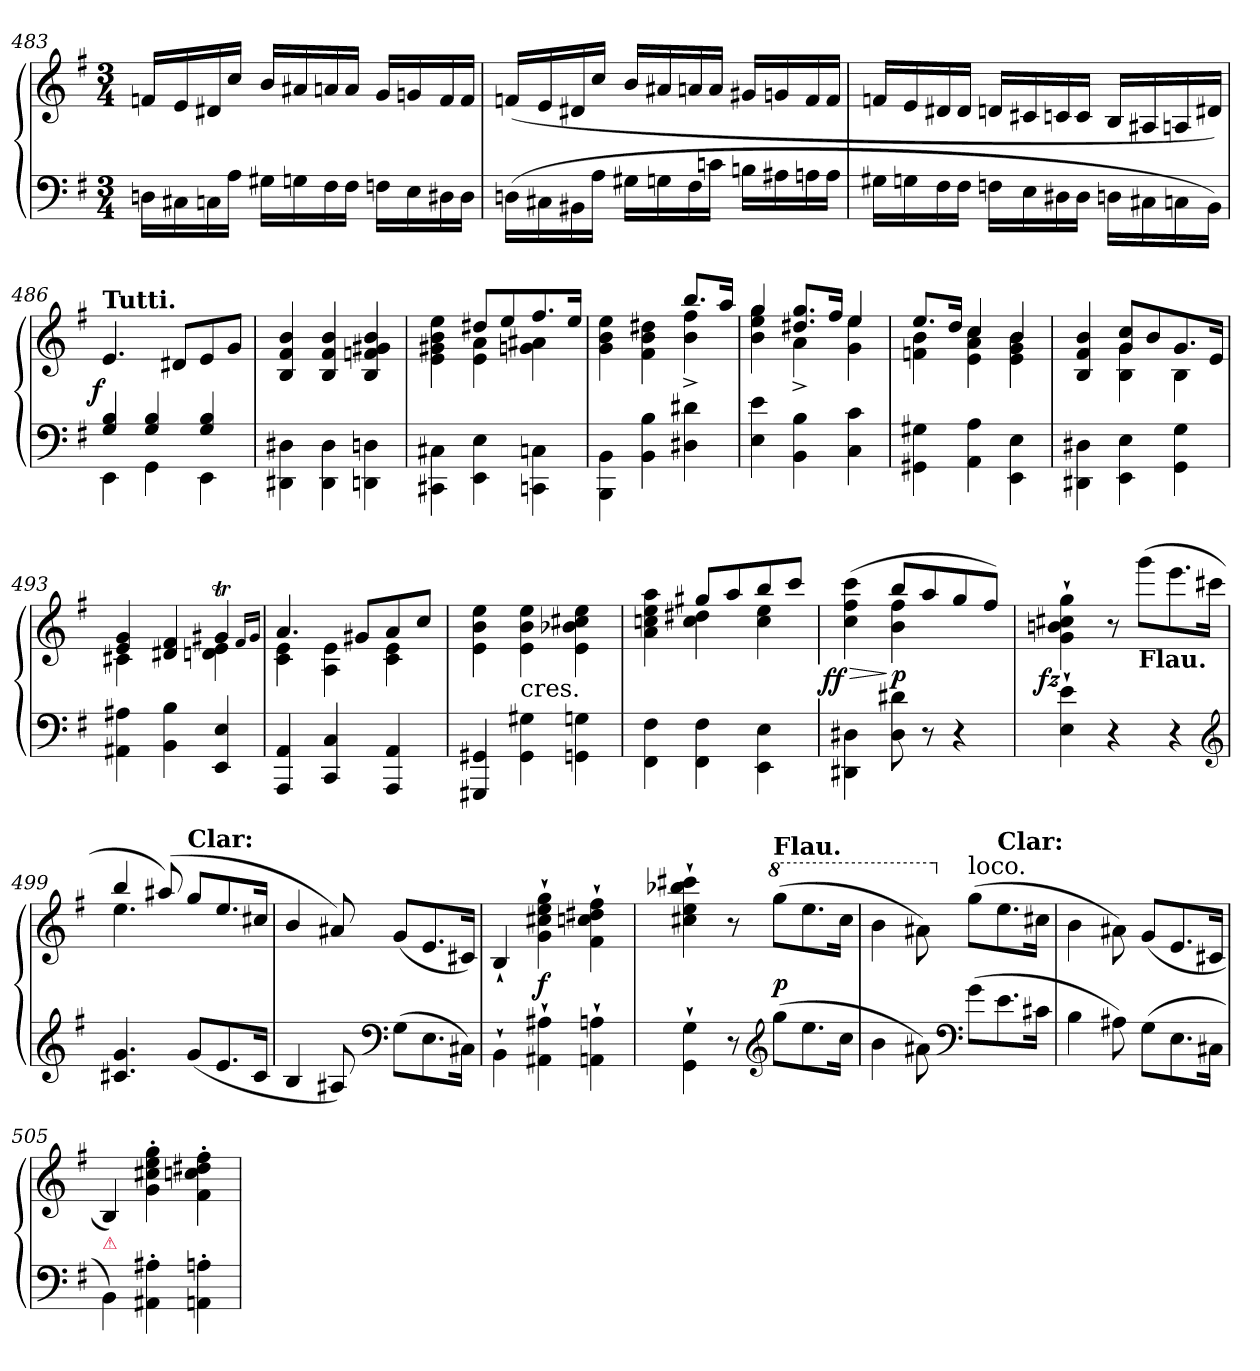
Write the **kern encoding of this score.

**kern	**kern	**dynam
*part1	*part1	*part1
*staff2	*staff1	*staff1/2
*clefF4	*clefG2	*
*k[f#]	*k[f#]	*
*M3/4	*M3/4	*
=483	=483	=483
16DnLL	16fnLL	.
16C#X	16e	.
16Cn	16d#X	.
16AJJ	16ccJJ	.
16G#XLL	16bLL	.
16Gn	16a#X	.
16F#	16an	.
16F#JJ	16aJJ	.
16FnLL	16gLL	.
16E	16gn	.
16D#X	16f	.
16D#JJ	16fJJ	.
=484	=484	=484
(>16DnLL	(>16fnLL	.
16C#X	16e	.
16BB#X	16d#X	.
16AJJ	16ccJJ	.
16G#XLL	16bLL	.
16Gn	16a#X	.
16F#	16an	.
16cnjJJ	16aJJ	.
16BnjLL	16g#XLL	.
16A#X	16gn	.
16An	16f	.
16AJJ	16fJJ	.
=485	=485	=485
16G#XLL	16fnLL	.
16Gn	16e	.
16F#	16d#X	.
16F#JJ	16d#JJ	.
16FnLL	16dnLL	.
16E	16c#X	.
16D#X	16cn	.
16D#JJ	16cJJ	.
16Dn\LL	16B/LL	.
16C#X	16A#X	.
16Cn\	16An/	.
16BBJJ)	16d#XJJ)	.
=486	=486	=486
*^	*	*
!	!	!LO:TX:a:B:t=Tutti.	!
!	!	!	!LO:DY:rj
4G! 4B!	4EE!	4.e!	f
4G! 4B!	4GG!	.	.
.	.	8d#X!L	.
4G! 4B!	4EE!	8e!	.
.	.	8g!J	.
*v	*v	*	*
=487	=487	=487
4DD#X!\ 4D#X!\	4B! 4f#! 4b!	.
4DD#!\ 4D#!\	4B! 4f#! 4b!	.
4DDn!\ 4Dn!\	4B! 4fn! 4g#X! 4b!	.
=488	=488	=488
*	*^	*
4CC#X!\ 4C#X!\	4e!\ 4g#X!\ 4b!\ 4ee!\	4ryy	.
4EE!\ 4E!\	8dd#X!L	4e! 4a!	.
.	8ee!	.	.
4CCn!\ 4Cn!\	8.ff#!	4gn! 4a#X!	.
.	16ee!Jk	.	.
=489	=489	=489	=489
4BBB!\ 4BB!\	2ryy	4g! 4b! 4ee!	.
4BB!\ 4B!\	.	4f#!\ 4b!\ 4dd#X!\	.
4D#X!\ 4d#X!\	8.bb!L	4b!^< 4ff#!^<	.
.	16aa!Jk	.	.
=490	=490	=490	=490
4E!\ 4e!\	4gg!	4b! 4ee! 4gg!	.
4BB!\ 4B!\	8.dd#X! 8.gg!L	4a^<!	.
.	16ff#!Jk	.	.
4C!\ 4c!\	4ee!	4g! 4ee!	.
=491	=491	=491	=491
4GG#X!\ 4G#X!\	8.ee!L	4fn! 4b!	.
.	16dd!Jk	.	.
4AA!\ 4A!\	4cc!	4e! 4a! 4cc!	.
4EE!\ 4E!\	4b!	4e! 4g! 4b!	.
=492	=492	=492	=492
4DD#X!\ 4D#X!\	4ryy	4B!/ 4f#!/ 4b!/	.
4EE!\ 4E!\	8g! 8cc!L	4B! 4g!	.
.	8b!	.	.
4GG!\ 4G!\	8.g!	4B!	.
.	16e!Jk	.	.
=493	=493	=493	=493
4AA#X!\ 4A#X!\	4e! 4g!	4c#X!	.
4BB!\ 4B!\	4d#X! 4f#!	4ryy	.
4EE! 4E!	4g#Xt!	4dn! 4e!	.
.	.	16qqf#!/LL	.
.	.	16qqg#!/JJ	.
=494	=494	=494	=494
4AAA! 4AA!	4.a!	4c! 4e!	.
4CC! 4C!	.	4A! 4e!	.
.	8g#X!L	.	.
4AAA! 4AA!	8a!	4c! 4e!	.
.	8cc!J	.	.
*	*v	*v	*
=495	=495	=495
4GGG#X! 4GG#X!	4e!\ 4b!\ 4ee!\	.
!	!LO:TX:c:t=cres.	!
4GG#!\ 4G#j!\	4e!\ 4b!\ 4ee!\	.
4GGn!\ 4Gn!\	4e!\ 4b-X!\ 4cc#X!\ 4ee!\	.
=496	=496	=496
*	*^	*
4FF#!\ 4F#!\	4a!\ 4ccn!\ 4ee!\ 4aa!\	4ryy	.
4FF#!\ 4F#!\	8gg#X!L	4cc! 4dd#X!	.
.	8aa!	.	.
4EE!\ 4E!\	8bb!	4cc! 4ee!	.
.	8ccc!J	.	.
=497	=497	=497	=497
!	!	!	!LO:DY:n=1:rj
4DD#X!\ 4D#X!\	4ryy	(>4cc! 4ff#! 4ccc!	> ff
8D#!\ 8d#j!\	8bb!L	4b! 4ff#!	] p
8r	8aa!	.	.
4r	8gg!	4ryy	.
.	8ff#!J)	.	.
*	*v	*v	*
=498	=498	=498
!	!	!LO:DY:rj
4E!`> 4e!`>	4g!`> 4bn!`> 4cc#X!`> 4gg!`>	fz
4r	8r	.
!	!LO:TX:b:B:t=Flau.	!
.	(>8ggg!\L	.
4r	8.eee!\	.
.	16ccc#X!\Jk	.
*clefG2	*	*
=499	=499	=499
*	*^	*
4.c#X! 4.g!	4bb!	4.ee!	.
.	(<8aa#X!)	.	.
!	!LO:TX:a:B:t=Clar&colon;	!	!
(<8g!L	8gg!/L	8ryy	.
8.e!	8.ee!	4ryy	.
16c#!Jk	16cc#X!Jk	.	.
*	*v	*v	*
=500	=500	=500
4B!	4b!/	.
8A#X!)	8a#X!)	.
*clefF4	*	*
(>8G!\L	(<8g!L	.
8.E!\	8.e!	.
16C#X!\Jk)	16c#X!Jk)	.
=501	=501	=501
4BB`>!\	4B`<!	.
4AA#X!`> 4A#X!`>	4g!`> 4cc#X!`> 4ee!`> 4gg!`>	f
4AAn!`> 4An!`>	4f#!`> 4ccn!`> 4dd#X!`> 4ff#!`>	.
=502	=502	=502
4GG!`>\ 4G!`>\	4cc#X!`> 4ee!`> 4bb-X!`> 4ccc#X!`>	.
8r	8r	.
*clefG2	*	*
*	*8va	*
!	!LO:TX:a:B:t=Flau.	!
(>8gg!\L	(>8ggg!\L	p
8.ee!\	8.eee!\	.
16cc!\Jk	16ccc#!\Jk	.
=503	=503	=503
4b!\	4bb!\	.
8a#X!\)	8aa#X!\)	.
*clefF4	*	*
*	*X8va	*
!	!LO:TX:a:t=loco.	!
(>8g!\L	(>8gg!\L	.
!	!LO:TX:a:B:t=Clar&colon;	!
8.e!\	8.ee!\	.
16c#X!\Jk	16cc#X!\Jk	.
=504	=504	=504
4B!	4b!\	.
8A#X!)	8a#X!\)	.
(>8G!\L	(<8g!L	.
8.E!\	8.e!	.
16C#X!\Jk	16c#X!Jk	.
=505	=505	=505
!	!LO:TX:b:color=crimson:t=⚠	!
4BB!\)	4B!/)	.
4AA#X!'> 4A#X!'>	4g!'> 4cc#X!'> 4ee!'> 4gg!'>	.
4AAn!'> 4An!'>	4f#!'> 4ccn!'> 4dd#X!'> 4ff#!'>	.
=	=	=
*-	*-	*-
